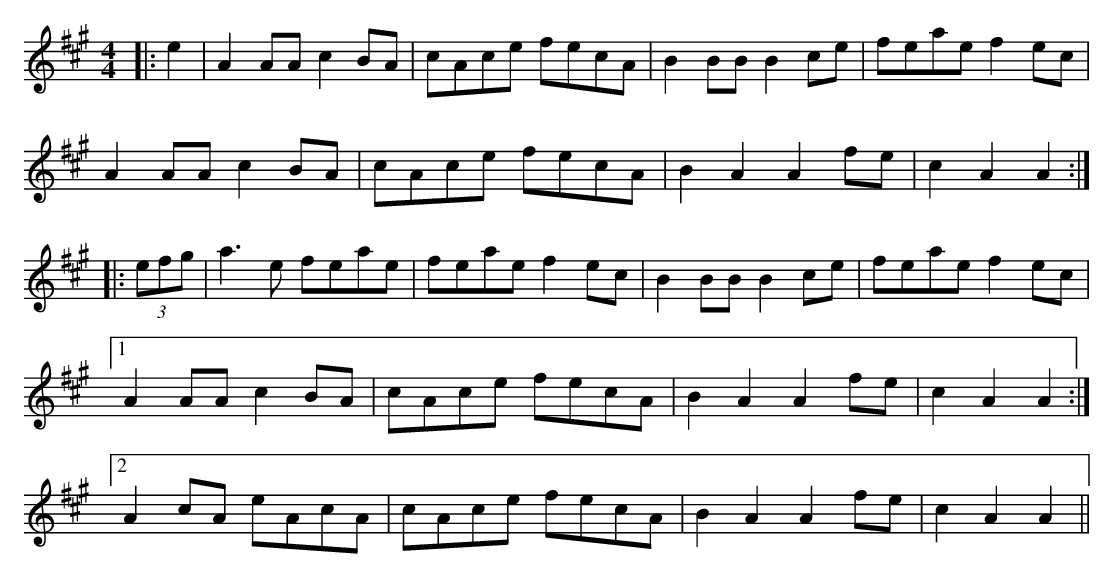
X:1
M:4/4
K:A
|:e2|A2AA c2BA|cAce fecA|B2BB B2ce|feae f2ec|
A2AA c2BA|cAce fecA|B2A2A2fe|c2A2A2:|
|:(3efg|a3e feae|feae f2ec|B2BB B2ce|feae f2ec|
[1A2AA c2BA|cAce fecA|B2A2A2fe|c2A2A2:|
[2A2cA eAcA|cAce fecA|B2A2A2fe|c2A2A2||
